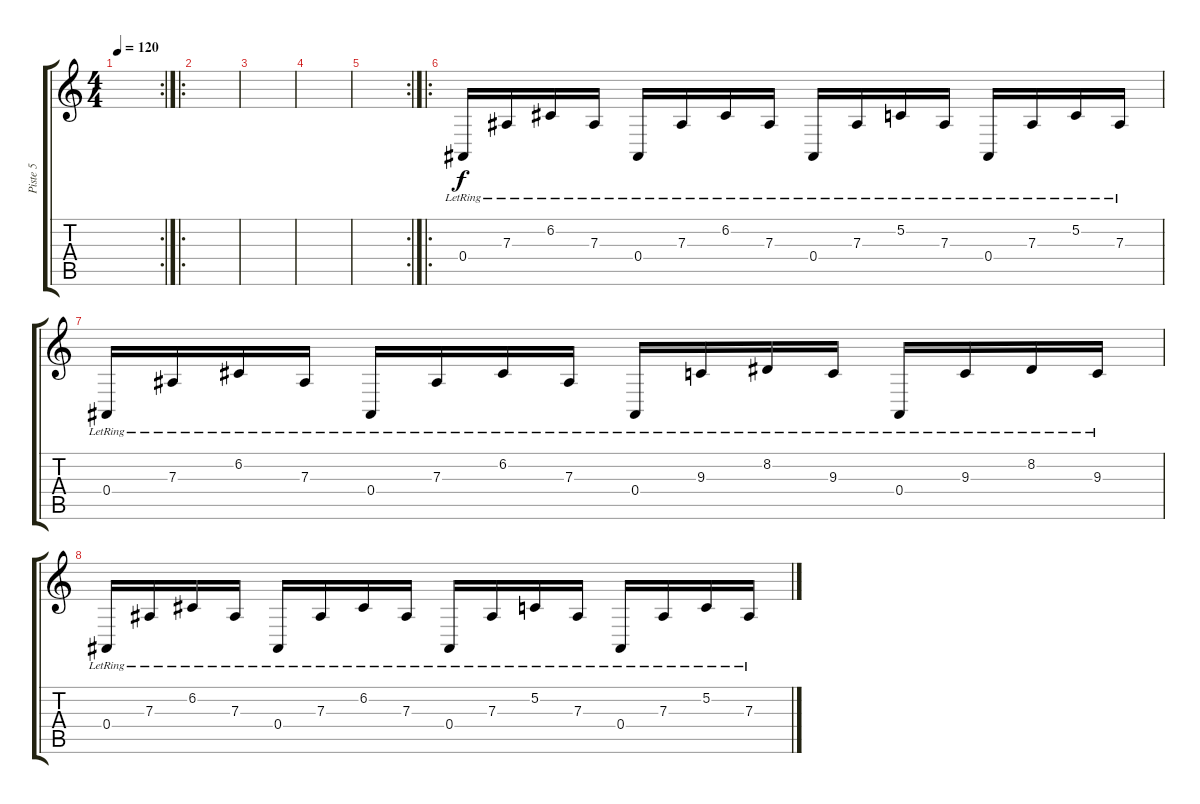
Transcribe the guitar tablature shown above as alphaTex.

\track ("Piste 5" "Piste 5") {instrument acousticgrandpiano}
\staff {score tabs}
\tuning (C4 G3 Eb3 Bb2 F2 C2) {hide}
\rc 2
\ts (4 4)
\tempo 120
\clef g2
\ks c
|
\ro
|
|
|
\rc 2
|
\ro
0.4{lr}.16 7.3{lr}.16 6.2{lr}.16 7.3{lr}.16 0.4{lr}.16 7.3{lr}.16 6.2{lr}.16 7.3{lr}.16 0.4{lr}.16 7.3{lr}.16 5.2{lr}.16 7.3{lr}.16 0.4{lr}.16 7.3{lr}.16 5.2{lr}.16 7.3{lr}.16 |
0.4{lr}.16 7.3{lr}.16 6.2{lr}.16 7.3{lr}.16 0.4{lr}.16 7.3{lr}.16 6.2{lr}.16 7.3{lr}.16 0.4{lr}.16 9.3{lr}.16 8.2{lr}.16 9.3{lr}.16 0.4{lr}.16 9.3{lr}.16 8.2{lr}.16 9.3{lr}.16 |
0.4{lr}.16 7.3{lr}.16 6.2{lr}.16 7.3{lr}.16 0.4{lr}.16 7.3{lr}.16 6.2{lr}.16 7.3{lr}.16 0.4{lr}.16 7.3{lr}.16 5.2{lr}.16 7.3{lr}.16 0.4{lr}.16 7.3{lr}.16 5.2{lr}.16 7.3{lr}.16
